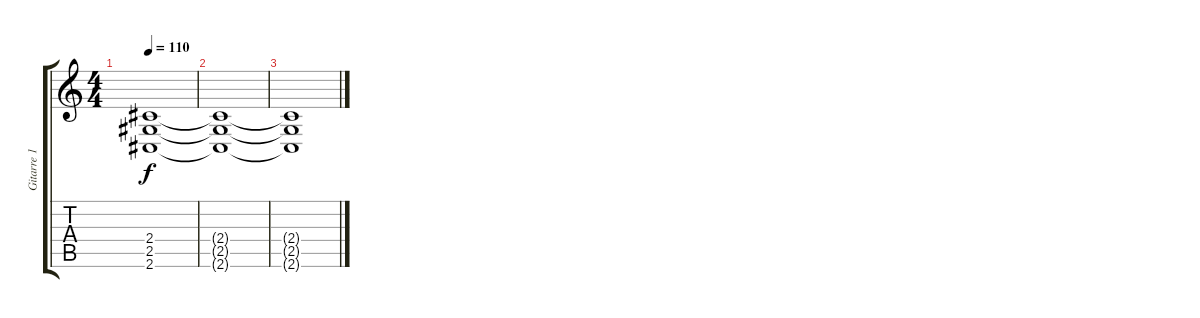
\track ("Gitarre 1" "Gitarre 1") {instrument distortionguitar}
\staff {score tabs}
\tuning (Db4 Ab3 E3 B2 Gb2 B1) {hide}
\ts (4 4)
\tempo 110
\clef g2
\ks c
(2.4{t} 2.5{t} 2.6{t}).1{dy f} |
(2.4{t} 2.5{t} 2.6{t}).1 |
(2.4{t} 2.5{t} 2.6{t}).1
